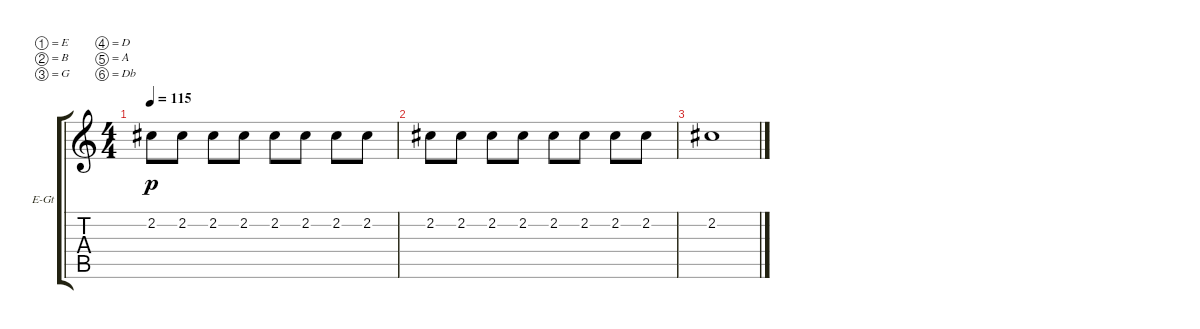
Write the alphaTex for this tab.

\defaultSystemsLayout 4
\bracketExtendMode groupsimilarinstruments
\firstSystemTrackNameOrientation horizontal
\otherSystemsTrackNameOrientation horizontal
\track ("Electric Guitar" "E-Gt") {instrument electricguitarclean}
\staff {score tabs}
\tuning (E4 B3 G3 D3 A2 Db2)
\ts (4 4)
\tempo 115
\clef g2
\ks c
2.2.8{dy p} 2.2.8 2.2.8 2.2.8 2.2.8 2.2.8 2.2.8 2.2.8 |
2.2.8 2.2.8 2.2.8 2.2.8 2.2.8 2.2.8 2.2.8 2.2.8 |
2.2.1
